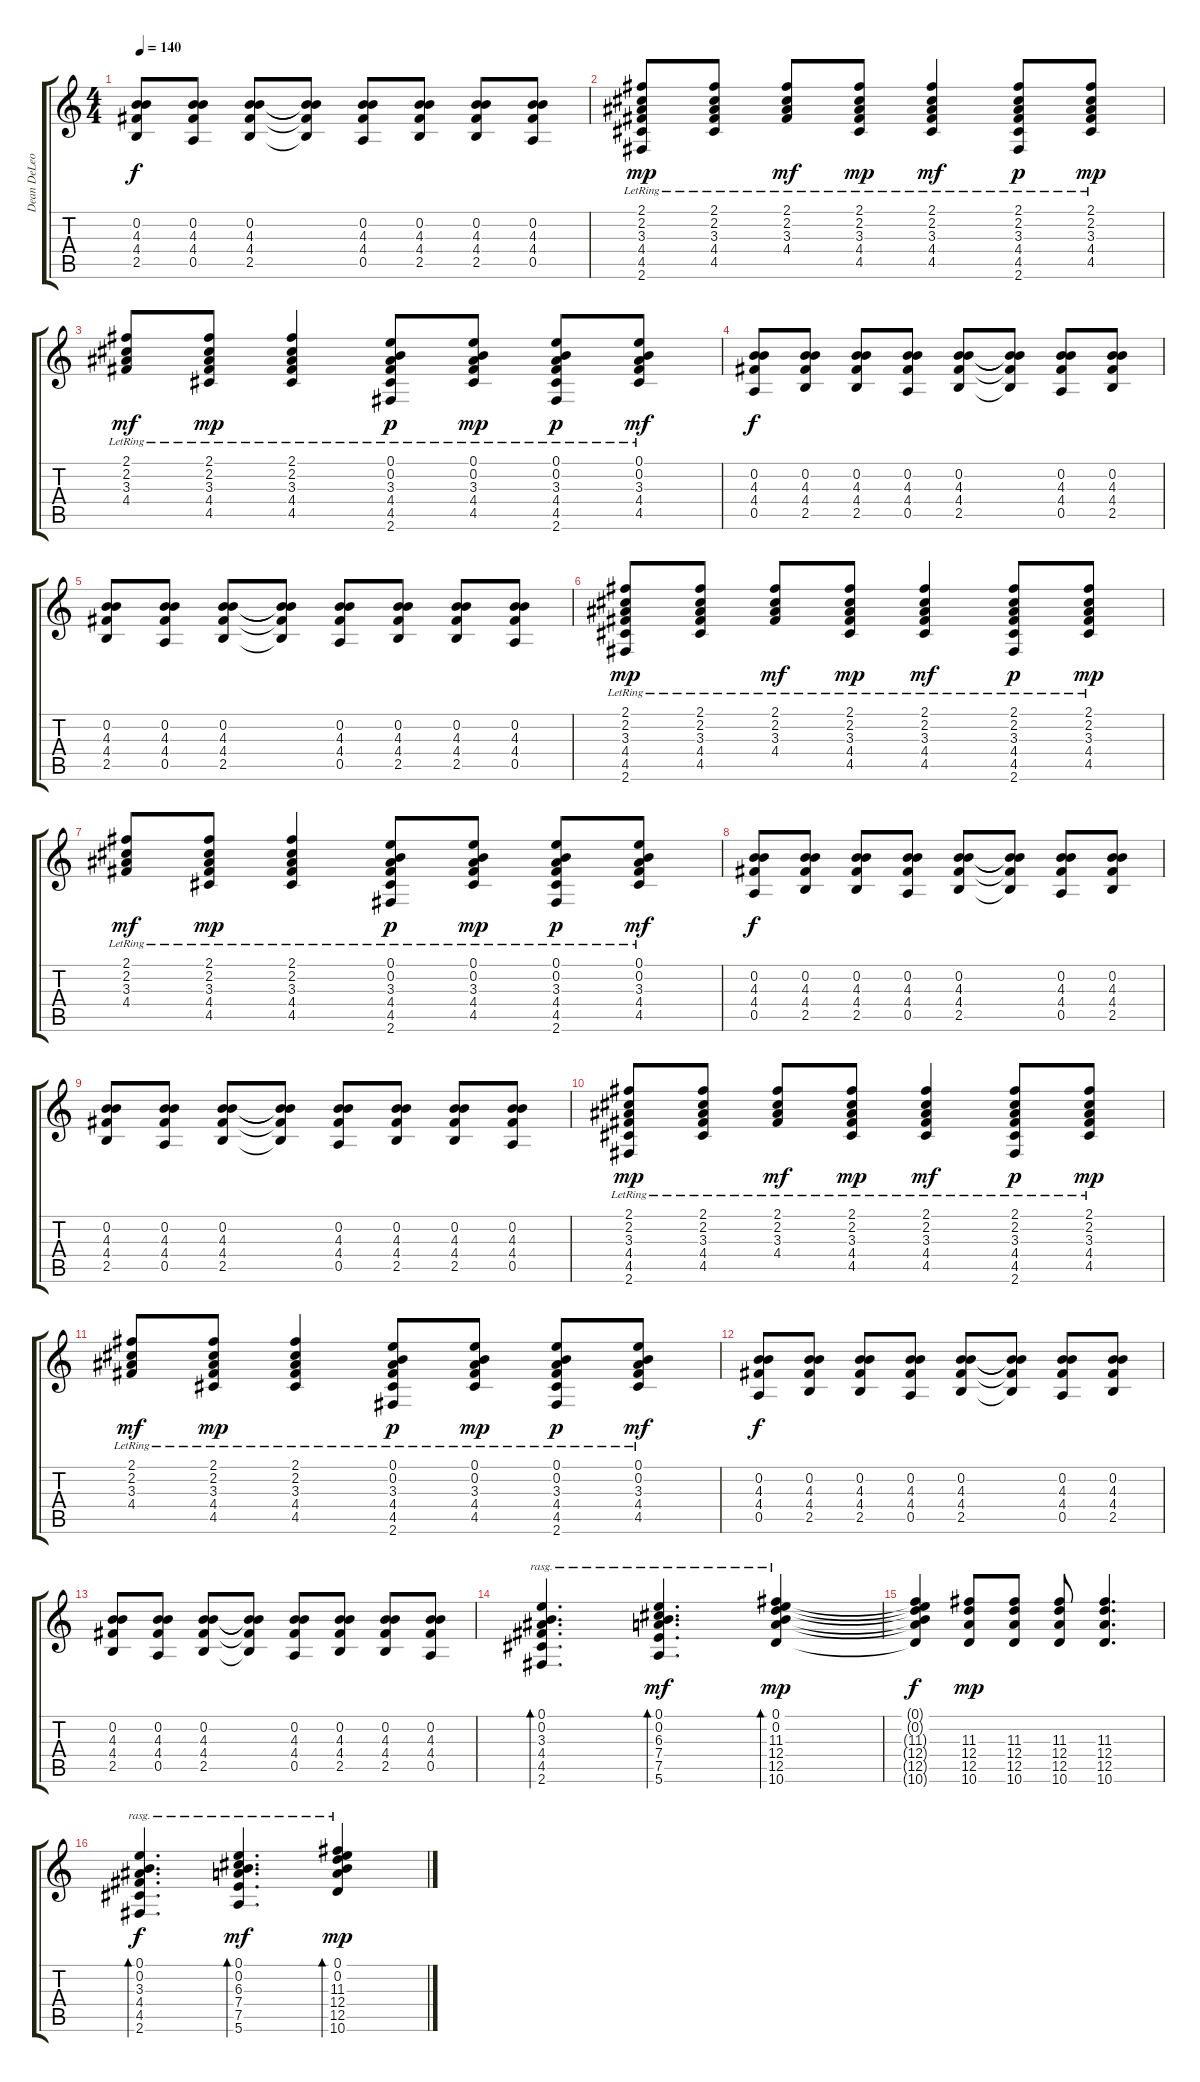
\track ("Dean DeLeo - Guitar 1" "Dean DeLeo") {instrument acousticguitarsteel}
\staff {score tabs}
\tuning (E4 B3 G3 D3 A2 E2) {hide}
\ts (4 4)
\tempo 140
\clef g2
\ks c
(0.2 4.3 4.4 2.5).8{dy f} (0.2 4.3 4.4 0.5).8 (0.2 4.3 4.4 2.5).8 (0.2{t} 4.3{t} 4.4{t} 2.5{t}).8 (0.2 4.3 4.4 0.5).8 (0.2 4.3 4.4 2.5).8 (0.2 4.3 4.4 2.5).8 (0.2 4.3 4.4 0.5).8 |
(2.1{lr} 2.2{lr} 3.3{lr} 4.4{lr} 4.5{lr} 2.6{lr}).8{dy mp} (2.1{lr} 2.2{lr} 3.3{lr} 4.4{lr} 4.5{lr}).8 (2.1{lr} 2.2{lr} 3.3{lr} 4.4{lr}).8{dy mf} (2.1{lr} 2.2{lr} 3.3{lr} 4.4{lr} 4.5{lr}).8{dy mp} (2.1{lr} 2.2{lr} 3.3{lr} 4.4{lr} 4.5{lr}).4{dy mf} (2.1{lr} 2.2{lr} 3.3{lr} 4.4{lr} 4.5{lr} 2.6{lr}).8{dy p} (2.1{lr} 2.2{lr} 3.3{lr} 4.4{lr} 4.5{lr}).8{dy mp} |
(2.1{lr} 2.2{lr} 3.3{lr} 4.4{lr}).8{dy mf} (2.1{lr} 2.2{lr} 3.3{lr} 4.4{lr} 4.5{lr}).8{dy mp} (2.1{lr} 2.2{lr} 3.3{lr} 4.4{lr} 4.5{lr}).4 (0.1{lr} 0.2{lr} 3.3{lr} 4.4{lr} 4.5{lr} 2.6{lr}).8{dy p} (0.1{lr} 0.2{lr} 3.3{lr} 4.4{lr} 4.5{lr}).8{dy mp} (0.1{lr} 0.2{lr} 3.3{lr} 4.4{lr} 4.5{lr} 2.6{lr}).8{dy p} (0.1 0.2{lr} 3.3{lr} 4.4{lr} 4.5{lr}).8{dy mf} |
(0.2 4.3 4.4 0.5).8{dy f} (0.2 4.3 4.4 2.5).8 (0.2 4.3 4.4 2.5).8 (0.2 4.3 4.4 0.5).8 (0.2 4.3 4.4 2.5).8 (0.2{t} 4.3{t} 4.4{t} 2.5{t}).8 (0.2 4.3 4.4 0.5).8 (0.2 4.3 4.4 2.5).8 |
(0.2 4.3 4.4 2.5).8 (0.2 4.3 4.4 0.5).8 (0.2 4.3 4.4 2.5).8 (0.2{t} 4.3{t} 4.4{t} 2.5{t}).8 (0.2 4.3 4.4 0.5).8 (0.2 4.3 4.4 2.5).8 (0.2 4.3 4.4 2.5).8 (0.2 4.3 4.4 0.5).8 |
(2.1{lr} 2.2{lr} 3.3{lr} 4.4{lr} 4.5{lr} 2.6{lr}).8{dy mp} (2.1{lr} 2.2{lr} 3.3{lr} 4.4{lr} 4.5{lr}).8 (2.1{lr} 2.2{lr} 3.3{lr} 4.4{lr}).8{dy mf} (2.1{lr} 2.2{lr} 3.3{lr} 4.4{lr} 4.5{lr}).8{dy mp} (2.1{lr} 2.2{lr} 3.3{lr} 4.4{lr} 4.5{lr}).4{dy mf} (2.1{lr} 2.2{lr} 3.3{lr} 4.4{lr} 4.5{lr} 2.6{lr}).8{dy p} (2.1{lr} 2.2{lr} 3.3{lr} 4.4{lr} 4.5{lr}).8{dy mp} |
(2.1{lr} 2.2{lr} 3.3{lr} 4.4{lr}).8{dy mf} (2.1{lr} 2.2{lr} 3.3{lr} 4.4{lr} 4.5{lr}).8{dy mp} (2.1{lr} 2.2{lr} 3.3{lr} 4.4{lr} 4.5{lr}).4 (0.1{lr} 0.2{lr} 3.3{lr} 4.4{lr} 4.5{lr} 2.6{lr}).8{dy p} (0.1{lr} 0.2{lr} 3.3{lr} 4.4{lr} 4.5{lr}).8{dy mp} (0.1{lr} 0.2{lr} 3.3{lr} 4.4{lr} 4.5{lr} 2.6{lr}).8{dy p} (0.1 0.2{lr} 3.3{lr} 4.4{lr} 4.5{lr}).8{dy mf} |
(0.2 4.3 4.4 0.5).8{dy f} (0.2 4.3 4.4 2.5).8 (0.2 4.3 4.4 2.5).8 (0.2 4.3 4.4 0.5).8 (0.2 4.3 4.4 2.5).8 (0.2{t} 4.3{t} 4.4{t} 2.5{t}).8 (0.2 4.3 4.4 0.5).8 (0.2 4.3 4.4 2.5).8 |
(0.2 4.3 4.4 2.5).8 (0.2 4.3 4.4 0.5).8 (0.2 4.3 4.4 2.5).8 (0.2{t} 4.3{t} 4.4{t} 2.5{t}).8 (0.2 4.3 4.4 0.5).8 (0.2 4.3 4.4 2.5).8 (0.2 4.3 4.4 2.5).8 (0.2 4.3 4.4 0.5).8 |
(2.1{lr} 2.2{lr} 3.3{lr} 4.4{lr} 4.5{lr} 2.6{lr}).8{dy mp} (2.1{lr} 2.2{lr} 3.3{lr} 4.4{lr} 4.5{lr}).8 (2.1{lr} 2.2{lr} 3.3{lr} 4.4{lr}).8{dy mf} (2.1{lr} 2.2{lr} 3.3{lr} 4.4{lr} 4.5{lr}).8{dy mp} (2.1{lr} 2.2{lr} 3.3{lr} 4.4{lr} 4.5{lr}).4{dy mf} (2.1{lr} 2.2{lr} 3.3{lr} 4.4{lr} 4.5{lr} 2.6{lr}).8{dy p} (2.1{lr} 2.2{lr} 3.3{lr} 4.4{lr} 4.5{lr}).8{dy mp} |
(2.1{lr} 2.2{lr} 3.3{lr} 4.4{lr}).8{dy mf} (2.1{lr} 2.2{lr} 3.3{lr} 4.4{lr} 4.5{lr}).8{dy mp} (2.1{lr} 2.2{lr} 3.3{lr} 4.4{lr} 4.5{lr}).4 (0.1{lr} 0.2{lr} 3.3{lr} 4.4{lr} 4.5{lr} 2.6{lr}).8{dy p} (0.1{lr} 0.2{lr} 3.3{lr} 4.4{lr} 4.5{lr}).8{dy mp} (0.1{lr} 0.2{lr} 3.3{lr} 4.4{lr} 4.5{lr} 2.6{lr}).8{dy p} (0.1 0.2{lr} 3.3{lr} 4.4{lr} 4.5{lr}).8{dy mf} |
(0.2 4.3 4.4 0.5).8{dy f} (0.2 4.3 4.4 2.5).8 (0.2 4.3 4.4 2.5).8 (0.2 4.3 4.4 0.5).8 (0.2 4.3 4.4 2.5).8 (0.2{t} 4.3{t} 4.4{t} 2.5{t}).8 (0.2 4.3 4.4 0.5).8 (0.2 4.3 4.4 2.5).8 |
(0.2 4.3 4.4 2.5).8 (0.2 4.3 4.4 0.5).8 (0.2 4.3 4.4 2.5).8 (0.2{t} 4.3{t} 4.4{t} 2.5{t}).8 (0.2 4.3 4.4 0.5).8 (0.2 4.3 4.4 2.5).8 (0.2 4.3 4.4 2.5).8 (0.2 4.3 4.4 0.5).8 |
(0.1 0.2 3.3 4.4 4.5 2.6).4{d bd 30 rasg ii} (0.1 0.2 6.3 7.4 7.5 5.6).4{d bd 30 rasg ii dy mf} (0.1 0.2 11.3 12.4 12.5 10.6).4{bd 30 rasg ii dy mp} |
(0.1{t} 0.2{t} 11.3{t} 12.4{t} 12.5{t} 10.6{t}).4{dy f} (11.3 12.4 12.5 10.6).8{dy mp} (11.3 12.4 12.5 10.6).8 (11.3 12.4 12.5 10.6).8 (11.3 12.4 12.5 10.6).4{d} |
(0.1 0.2 3.3 4.4 4.5 2.6).4{d bd 30 rasg ii dy f} (0.1 0.2 6.3 7.4 7.5 5.6).4{d bd 30 rasg ii dy mf} (0.1 0.2 11.3 12.4 12.5 10.6).4{bd 30 rasg ii dy mp}
